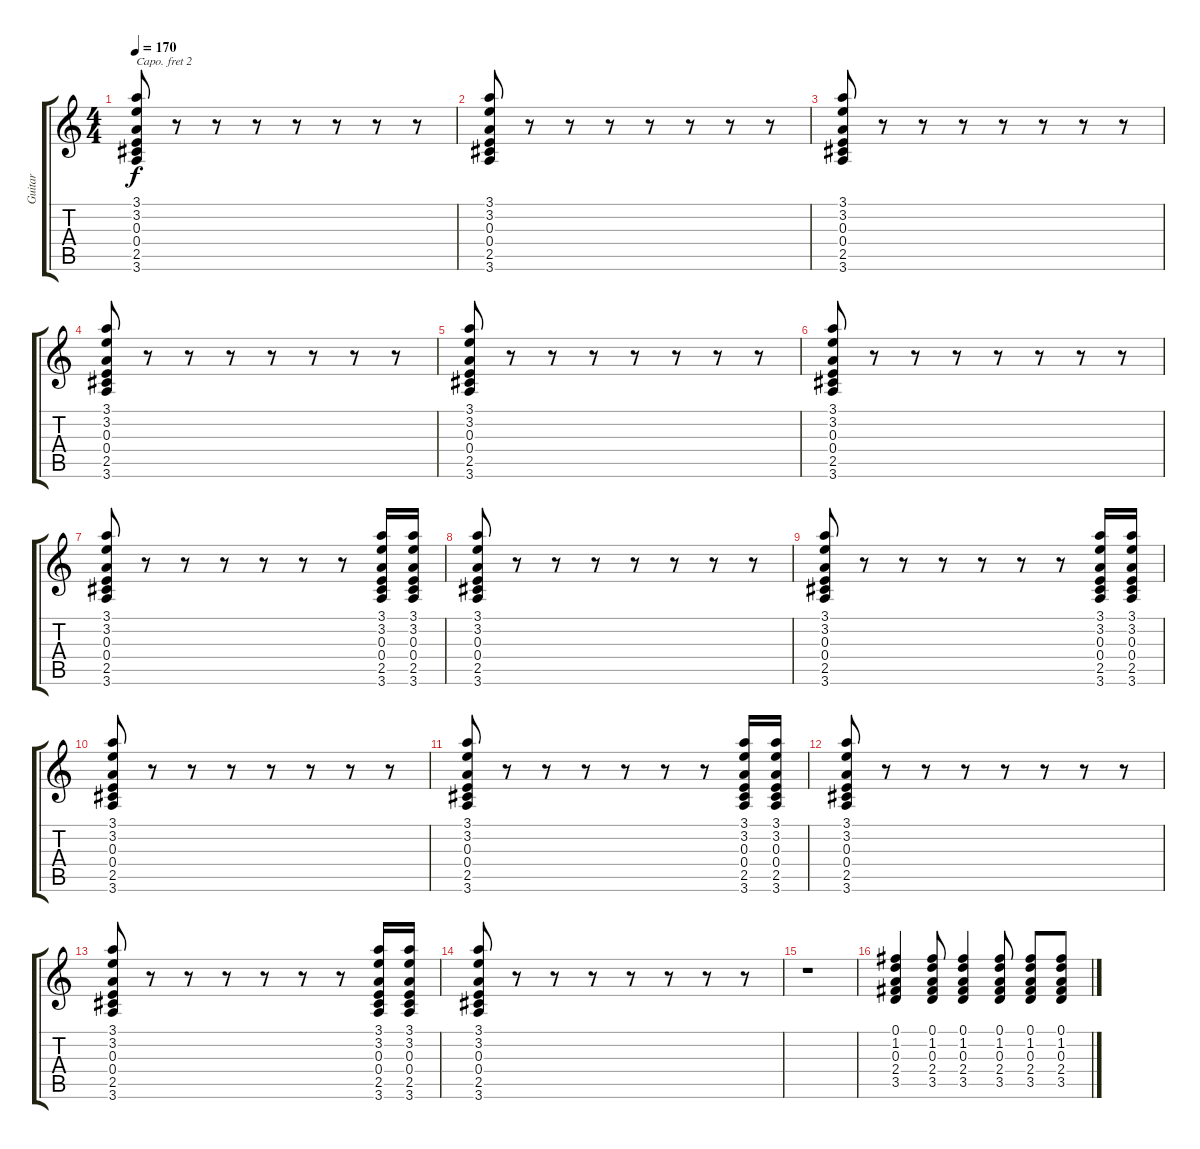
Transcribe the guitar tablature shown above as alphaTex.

\track ("Guitar" "Guitar") {instrument acousticguitarsteel}
\staff {score tabs}
\capo 2
\tuning (E4 B3 G3 D3 A2 E2) {hide}
\ts (4 4)
\tempo 170
\clef g2
\ks c
(3.1 3.2 0.3 0.4 2.5 3.6).8{dy f} r.8 r.8 r.8 r.8 r.8 r.8 r.8 |
(3.1 3.2 0.3 0.4 2.5 3.6).8 r.8 r.8 r.8 r.8 r.8 r.8 r.8 |
(3.1 3.2 0.3 0.4 2.5 3.6).8 r.8 r.8 r.8 r.8 r.8 r.8 r.8 |
(3.1 3.2 0.3 0.4 2.5 3.6).8 r.8 r.8 r.8 r.8 r.8 r.8 r.8 |
(3.1 3.2 0.3 0.4 2.5 3.6).8 r.8 r.8 r.8 r.8 r.8 r.8 r.8 |
(3.1 3.2 0.3 0.4 2.5 3.6).8 r.8 r.8 r.8 r.8 r.8 r.8 r.8 |
(3.1 3.2 0.3 0.4 2.5 3.6).8 r.8 r.8 r.8 r.8 r.8 r.8 (3.1 3.2 0.3 0.4 2.5 3.6).16 (3.1 3.2 0.3 0.4 2.5 3.6).16 |
(3.1 3.2 0.3 0.4 2.5 3.6).8 r.8 r.8 r.8 r.8 r.8 r.8 r.8 |
(3.1 3.2 0.3 0.4 2.5 3.6).8 r.8 r.8 r.8 r.8 r.8 r.8 (3.1 3.2 0.3 0.4 2.5 3.6).16 (3.1 3.2 0.3 0.4 2.5 3.6).16 |
(3.1 3.2 0.3 0.4 2.5 3.6).8 r.8 r.8 r.8 r.8 r.8 r.8 r.8 |
(3.1 3.2 0.3 0.4 2.5 3.6).8 r.8 r.8 r.8 r.8 r.8 r.8 (3.1 3.2 0.3 0.4 2.5 3.6).16 (3.1 3.2 0.3 0.4 2.5 3.6).16 |
(3.1 3.2 0.3 0.4 2.5 3.6).8 r.8 r.8 r.8 r.8 r.8 r.8 r.8 |
(3.1 3.2 0.3 0.4 2.5 3.6).8 r.8 r.8 r.8 r.8 r.8 r.8 (3.1 3.2 0.3 0.4 2.5 3.6).16 (3.1 3.2 0.3 0.4 2.5 3.6).16 |
(3.1 3.2 0.3 0.4 2.5 3.6).8 r.8 r.8 r.8 r.8 r.8 r.8 r.8 |
r.1 |
(0.1 1.2 0.3 2.4 3.5).4 (0.1 1.2 0.3 2.4 3.5).8 (0.1 1.2 0.3 2.4 3.5).4 (0.1 1.2 0.3 2.4 3.5).8 (0.1 1.2 0.3 2.4 3.5).8 (0.1 1.2 0.3 2.4 3.5).8
